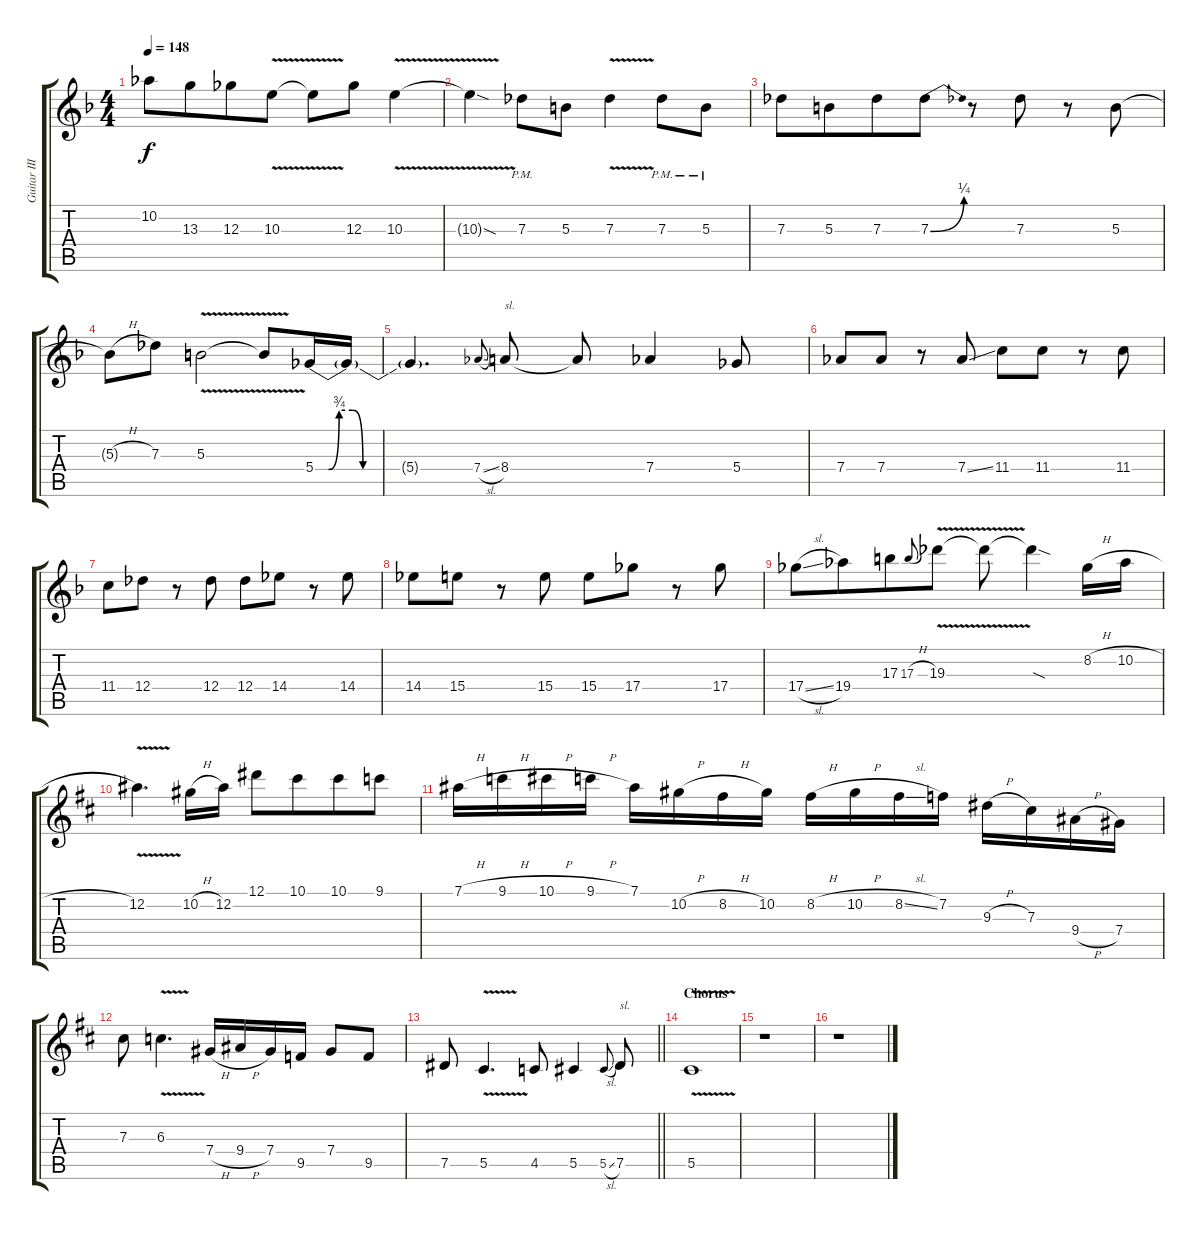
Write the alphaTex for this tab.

\track ("Guitar III (left)" "Guitar III") {instrument distortionguitar}
\staff {score tabs}
\tuning (Eb4 Bb3 Gb3 Db3 Ab2 Eb2) {hide}
\ts (4 4)
\tempo 148
\clef g2
\ks dminor
10.2{t}.8{dy f} 13.3.8{beam merge} 12.3.8 10.3{v}.8 10.3{t}.8 12.3.8 10.3{v}.4 |
10.3{sod t}.4 7.3{pm}.8 5.3.8 7.3{v}.4 7.3{pm}.8 5.3{pm}.8 |
7.3.8 5.3.8{beam merge} 7.3.8 7.3{be (bend 0 0 60 1)}.8 r.8 7.3.8 r.8 5.3.8 |
5.3{h t}.8 7.3.8 5.3{v}.2 5.3{t}.8 5.4{be (custom 0 0 5 0 9 3 14 3 18 0 60 0)}.16 5.4{t}.16 |
5.4{t}.4{d} 7.4{sl}.8{gr onbeat} 8.4.8{txt "sl."} 8.4{t}.8 7.4.4 5.4.8 |
7.4.8 7.4.8 r.8 7.4{ss}.8 11.4.8 11.4.8 r.8 11.4.8 |
11.4.8 12.4.8 r.8 12.4.8 12.4.8 14.4.8 r.8 14.4.8 |
14.4.8 15.4.8 r.8 15.4.8 15.4.8 17.4.8 r.8 17.4.8 |
17.4{sl}.8 19.4.8{beam merge} 17.3.8 17.3{h}.8{gr onbeat} 19.3{v}.8 19.3{t}.8 19.3{sod t}.4 8.2{h}.16 10.2{h}.16 |
\ks bminor
12.2{v}.4{d} 10.2{h}.16 12.2.16 12.1.8 10.1.8{beam merge} 10.1.8 9.1.8 |
7.1{h}.16 9.1{h}.16 10.1{h}.16 9.1{h}.16 7.1.16 10.2{h}.16 8.2{h}.16 10.2.16 8.2{h}.16 10.2{h}.16 8.2{sl}.16 7.2.16 9.3{h}.16 7.3.16 9.4{h}.16 7.4.16 |
7.3.8 6.3{v}.4{d} 7.4{h}.16 9.4{h}.16 7.4.16 9.5.16 7.4.8 9.5.8 |
\barLineRight lightlight
7.5.8 5.5{v}.4{d} 4.5.8 5.5.4 5.5{sl}.8{gr onbeat} 7.5.8{txt "sl."} |
\section ("" "Chorus")
5.5{v}.1 |
r.1 |
r.1
